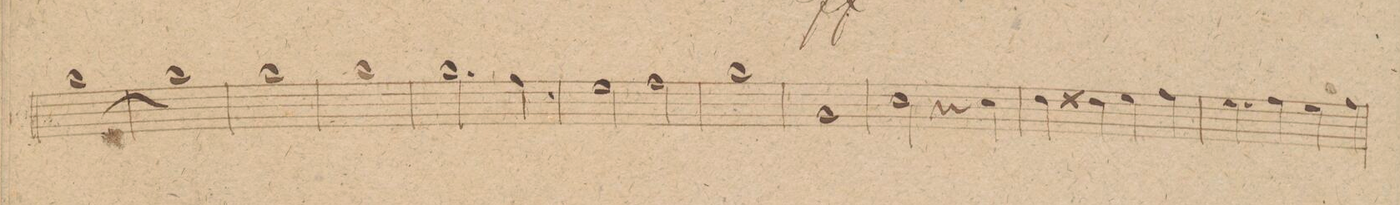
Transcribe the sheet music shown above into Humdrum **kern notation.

**kern	**dynam
*I"Fagotto. 1mo	*
*clefF4	*
*k[f#c#g#]	*
*met(c|)	*
*M2/2	*
[1B	.
=110	=110
1B]	.
=111	=111
1B	.
=112	=112
1B	.
=113	=113
2.B\	.
4A\	.
=114	=114
2G#\	.
2A\	.
=115	=115
1B	.
=116	=116
1BB	.
=117	=117
2E\	.
4r	.
4E\	.
=118	=118
4F#\	.
4F##X\	.
4G#\	.
4A\	.
=119	=119
4.G#\	.
8A\	.
4G#\	.
4A\	.
=120	=120
*-	*-
